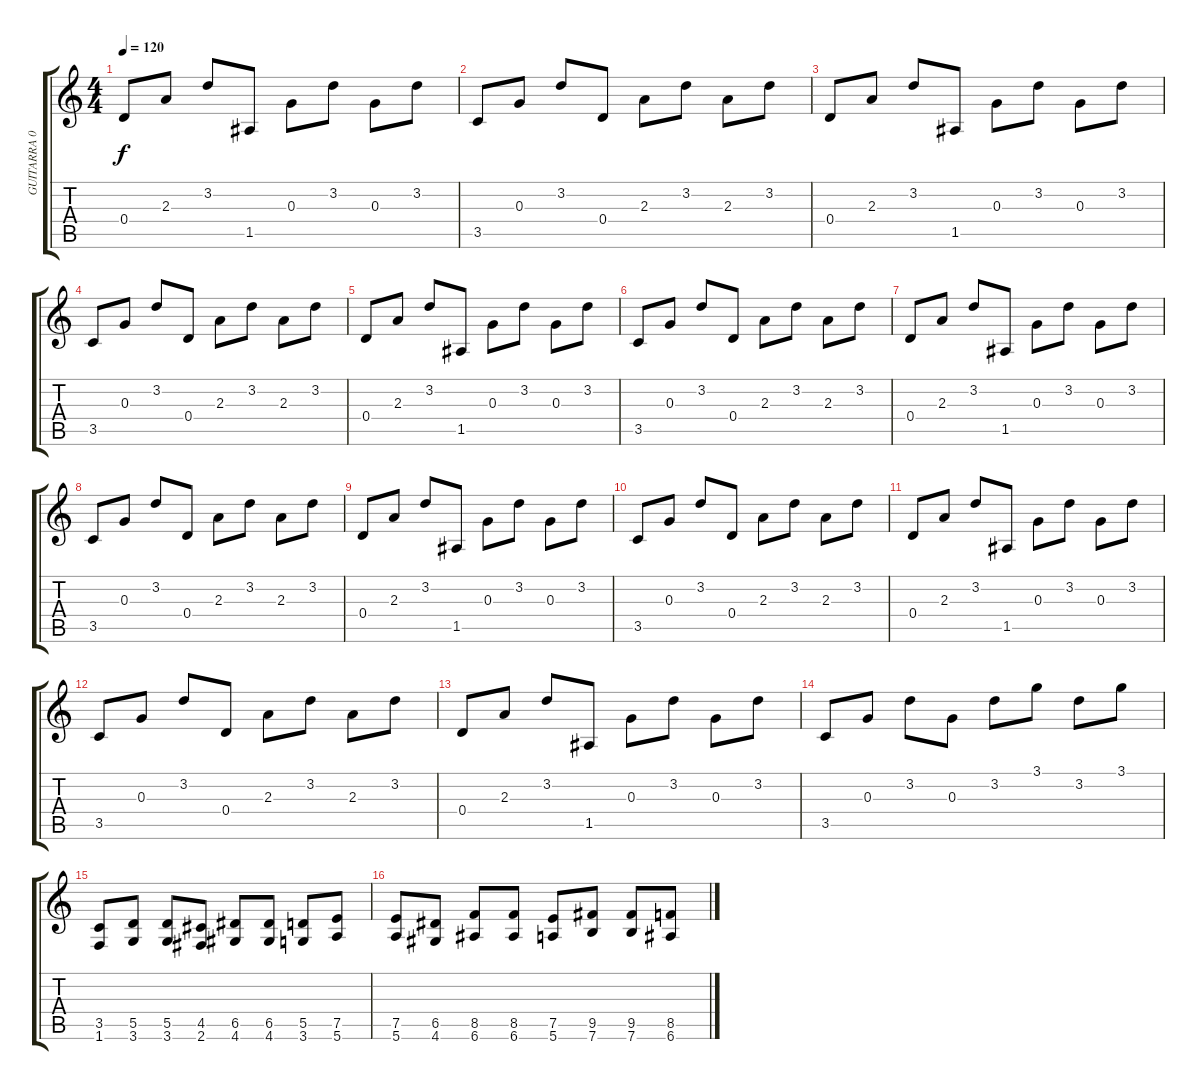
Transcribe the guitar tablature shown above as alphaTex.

\track ("GUITARRA 02" "GUITARRA 0") {instrument overdrivenguitar}
\staff {score tabs}
\tuning (E4 B3 G3 D3 A2 E2) {hide}
\ts (4 4)
\tempo 120
\clef g2
\ks c
0.4.8{dy f} 2.3.8 3.2.8 1.5.8 0.3.8 3.2.8 0.3.8 3.2.8 |
3.5.8 0.3.8 3.2.8 0.4.8 2.3.8 3.2.8 2.3.8 3.2.8 |
0.4.8 2.3.8 3.2.8 1.5.8 0.3.8 3.2.8 0.3.8 3.2.8 |
3.5.8 0.3.8 3.2.8 0.4.8 2.3.8 3.2.8 2.3.8 3.2.8 |
0.4.8 2.3.8 3.2.8 1.5.8 0.3.8 3.2.8 0.3.8 3.2.8 |
3.5.8 0.3.8 3.2.8 0.4.8 2.3.8 3.2.8 2.3.8 3.2.8 |
0.4.8 2.3.8 3.2.8 1.5.8 0.3.8 3.2.8 0.3.8 3.2.8 |
3.5.8 0.3.8 3.2.8 0.4.8 2.3.8 3.2.8 2.3.8 3.2.8 |
0.4.8 2.3.8 3.2.8 1.5.8 0.3.8 3.2.8 0.3.8 3.2.8 |
3.5.8 0.3.8 3.2.8 0.4.8 2.3.8 3.2.8 2.3.8 3.2.8 |
0.4.8 2.3.8 3.2.8 1.5.8 0.3.8 3.2.8 0.3.8 3.2.8 |
3.5.8 0.3.8 3.2.8 0.4.8 2.3.8 3.2.8 2.3.8 3.2.8 |
0.4.8 2.3.8 3.2.8 1.5.8 0.3.8 3.2.8 0.3.8 3.2.8 |
3.5.8 0.3.8 3.2.8 0.3.8 3.2.8 3.1.8 3.2.8 3.1.8 |
(3.5 1.6).8 (5.5 3.6).8 (5.5 3.6).8 (4.5 2.6).8 (6.5 4.6).8 (6.5 4.6).8 (5.5 3.6).8 (7.5 5.6).8 |
(7.5 5.6).8 (6.5 4.6).8 (8.5 6.6).8 (8.5 6.6).8 (7.5 5.6).8 (9.5 7.6).8 (9.5 7.6).8 (8.5 6.6).8
